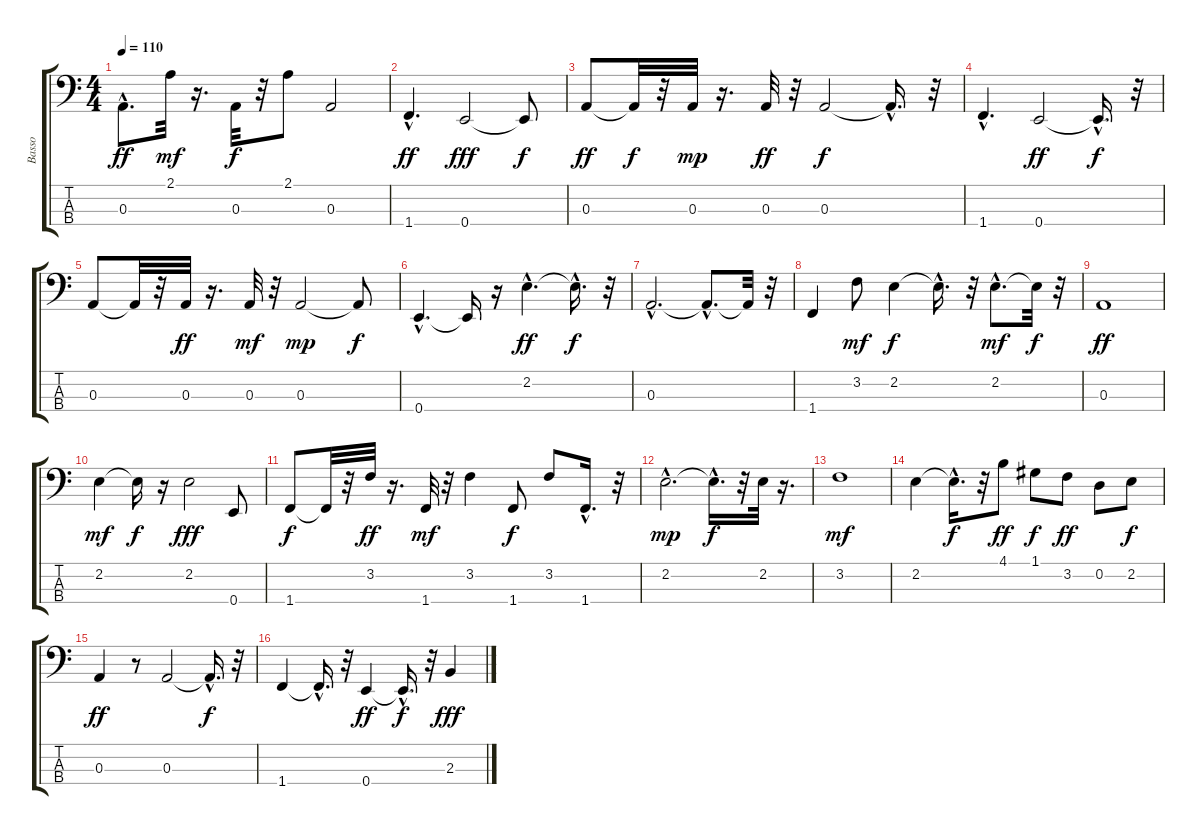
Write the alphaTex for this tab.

\track ("Basso" "Basso") {instrument electricbassfinger}
\staff {score tabs}
\tuning (G2 D2 A1 E1) {hide}
\ts (4 4)
\tempo 110
\clef f4
\ks c
0.3{hac}.8{d dy ff} 2.1.32{dy mf} r.16{d} 0.3.32{dy f} r.32 2.1.8 0.3.2 |
1.4{hac}.4{d dy ff} 0.4.2{dy fff} 0.4{t}.8{dy f} |
0.3.8{dy ff} 0.3{t}.32{dy f} r.32 0.3.32{dy mp} r.16{d} 0.3.32{dy ff} r.32 0.3.2{dy f} 0.3{hac t}.16{d} r.32 |
1.4{hac}.4{d} 0.4.2{dy ff} 0.4{hac t}.16{d dy f} r.32 |
0.3.8 0.3{t}.32 r.32 0.3.32{dy ff} r.16{d} 0.3.32{dy mf} r.32 0.3.2{dy mp} 0.3{t}.8{dy f} |
0.4{hac}.4{d} 0.4{t}.16 r.16 2.2{hac}.4{d dy ff} 2.2{hac t}.16{d dy f} r.32 |
0.3{hac}.2{d} 0.3{hac t}.8{d} 0.3{t}.32 r.32 |
1.4.4 3.2.8{dy mf} 2.2.4{dy f} 2.2{hac t}.16{d} r.32 2.2{hac}.8{d dy mf} 2.2{t}.32{dy f} r.32 |
0.3.1{dy ff} |
2.2.4{dy mf} 2.2{t}.16{dy f} r.16 2.2.2{dy fff} 0.4.8 |
1.4.8{dy f} 1.4{t}.32 r.32 3.2.32{dy ff} r.16{d} 1.4.32{dy mf} r.32 3.2.4 1.4.8{dy f} 3.2.8 1.4{hac}.16{d} r.32 |
2.2{hac}.2{d dy mp} 2.2{hac t}.16{d dy f} r.32 2.2.32 r.16{d} |
3.2.1{dy mf} |
2.2.4 2.2{hac t}.16{d dy f} r.32 4.1.8{dy ff} 1.1.8{dy f} 3.2.8{dy ff} 0.2.8 2.2.8{dy f} |
0.3.4{dy ff} r.8 0.3.2 0.3{hac t}.16{d dy f} r.32 |
1.4.4 1.4{hac t}.16{d} r.32 0.4.4{dy ff} 0.4{hac t}.16{d dy f} r.32 2.3.4{dy fff}
